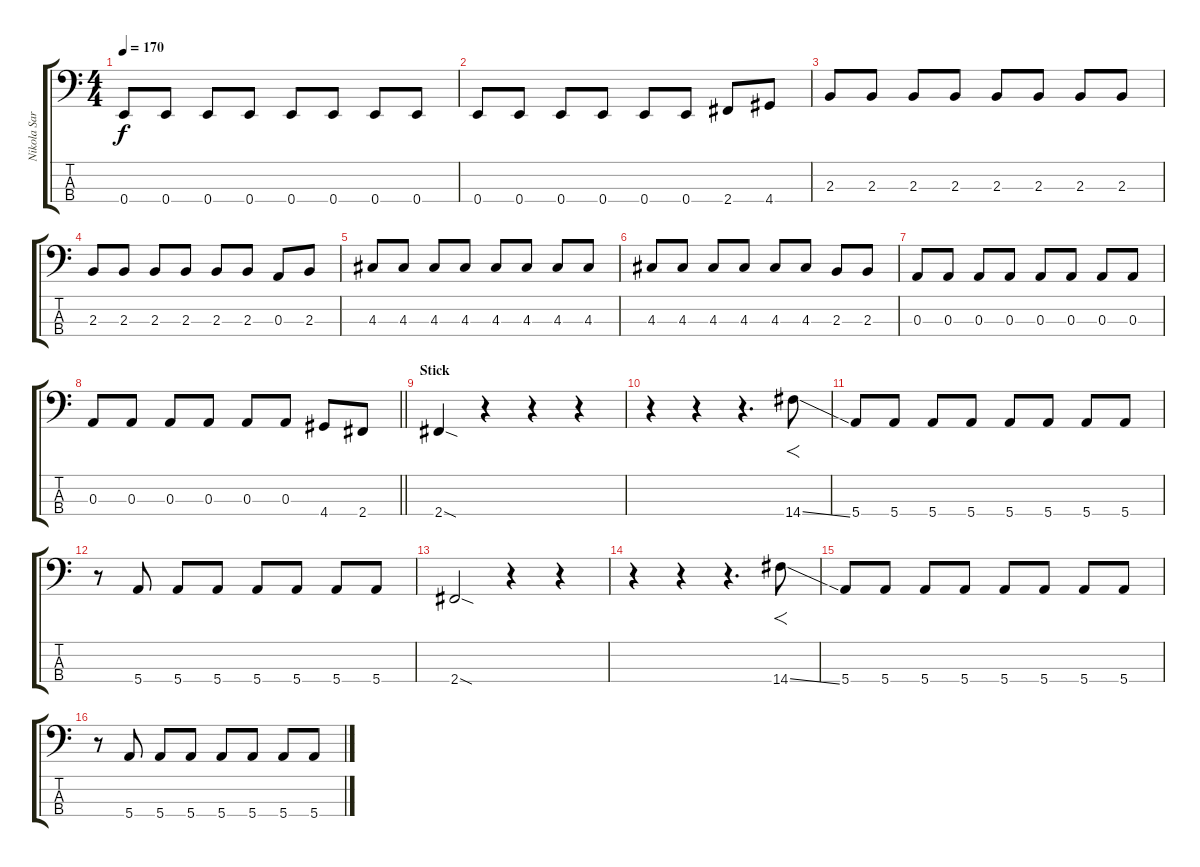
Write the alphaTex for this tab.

\track ("Nikola Sarcevic - Bass" "Nikola Sar") {instrument electricbassfinger}
\staff {score tabs}
\tuning (G2 D2 A1 E1) {hide}
\ts (4 4)
\tempo 170
\clef f4
\ks c
0.4.8{dy f} 0.4.8 0.4.8 0.4.8 0.4.8 0.4.8 0.4.8 0.4.8 |
0.4.8 0.4.8 0.4.8 0.4.8 0.4.8 0.4.8 2.4.8 4.4.8 |
2.3.8 2.3.8 2.3.8 2.3.8 2.3.8 2.3.8 2.3.8 2.3.8 |
2.3.8 2.3.8 2.3.8 2.3.8 2.3.8 2.3.8 0.3.8 2.3.8 |
4.3.8 4.3.8 4.3.8 4.3.8 4.3.8 4.3.8 4.3.8 4.3.8 |
4.3.8 4.3.8 4.3.8 4.3.8 4.3.8 4.3.8 2.3.8 2.3.8 |
0.3.8 0.3.8 0.3.8 0.3.8 0.3.8 0.3.8 0.3.8 0.3.8 |
\barLineRight lightlight
0.3.8 0.3.8 0.3.8 0.3.8 0.3.8 0.3.8 4.4.8 2.4.8 |
\section ("" "Stick")
2.4{sod}.4 r.4 r.4 r.4 |
r.4 r.4 r.4{d} 14.4{ss}.8{f} |
5.4.8 5.4.8 5.4.8 5.4.8 5.4.8 5.4.8 5.4.8 5.4.8 |
r.8 5.4.8 5.4.8 5.4.8 5.4.8 5.4.8 5.4.8 5.4.8 |
2.4{sod}.2 r.4 r.4 |
r.4 r.4 r.4{d} 14.4{ss}.8{f} |
5.4.8 5.4.8 5.4.8 5.4.8 5.4.8 5.4.8 5.4.8 5.4.8 |
r.8 5.4.8 5.4.8 5.4.8 5.4.8 5.4.8 5.4.8 5.4.8
